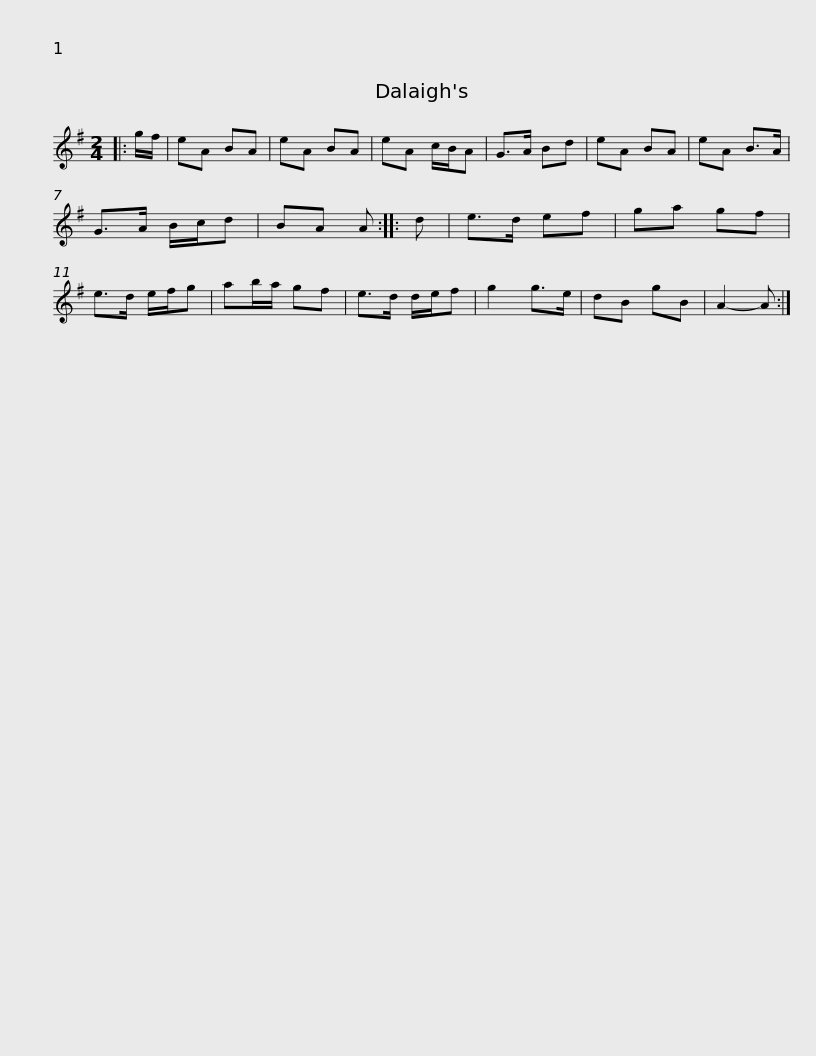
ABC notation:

X:1
L:1/8
M:2/4
I:linebreak $
K:G
V:1 treble
V:1
|: g/f/ | eA BA | eA BA | eA c/B/A | G>A Bd | %5
 eA BA | eA B>A | G>A B/c/d | BA A :: d |$ %10
 e>d ef | ga gf | e>d e/f/g | ab/a/ gf | e>d d/e/f | %15
 g2 g>e | dB gB | A2- A :| %18
